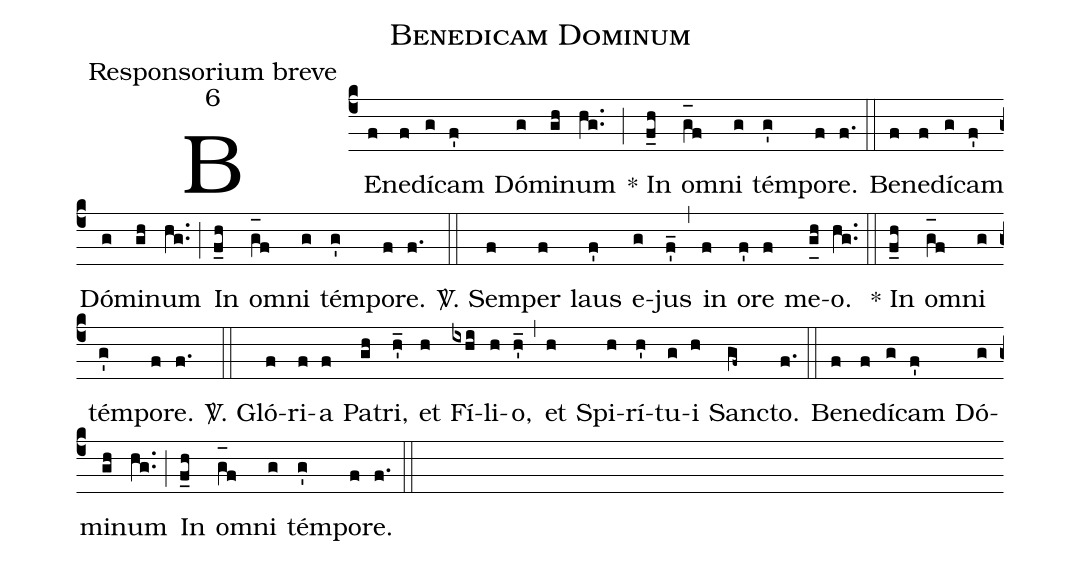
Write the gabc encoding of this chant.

name:Benedicam Dominum;
office-part:Responsorium breve;
mode:6;
%%
(c4) BE(f)ne(f)dí(g)cam(f') Dó(g)mi(gh)num(hg..) (;) * In(f_h) o(g_[oh:h]f)mni(g) tém(g')po(f)re.(f.) (::) Be(f)ne(f)dí(g)cam(f') Dó(g)mi(gh)num(hg..) (;) In(f_h) o(g_[oh:h]f)mni(g) tém(g')po(f)re.(f.) (::)
<sp>V/</sp>. Sem(f)per(f) laus(f') e(g)jus(f'_) (,) in(f) o(f')re(f) me(g_[uh:l]h)o.(hg..) (::) * In(f_h) o(g_[oh:h]f)mni(g) tém(g')po(f)re.(f.) (::)
<sp>V/</sp>. Gló(f)ri(f)a(f) Pa(gh)tri,(h'_) et(h) Fí(ixhi)li(h)o,(h'_) (,) et(h) Spi(h)rí(h')tu(g)i(h) San(gf~)cto.(f.) (::)
Be(f)ne(f)dí(g)cam(f') Dó(g)mi(gh)num(hg..) (;) In(f_h) o(g_[oh:h]f)mni(g) tém(g')po(f)re.(f.) (::)
